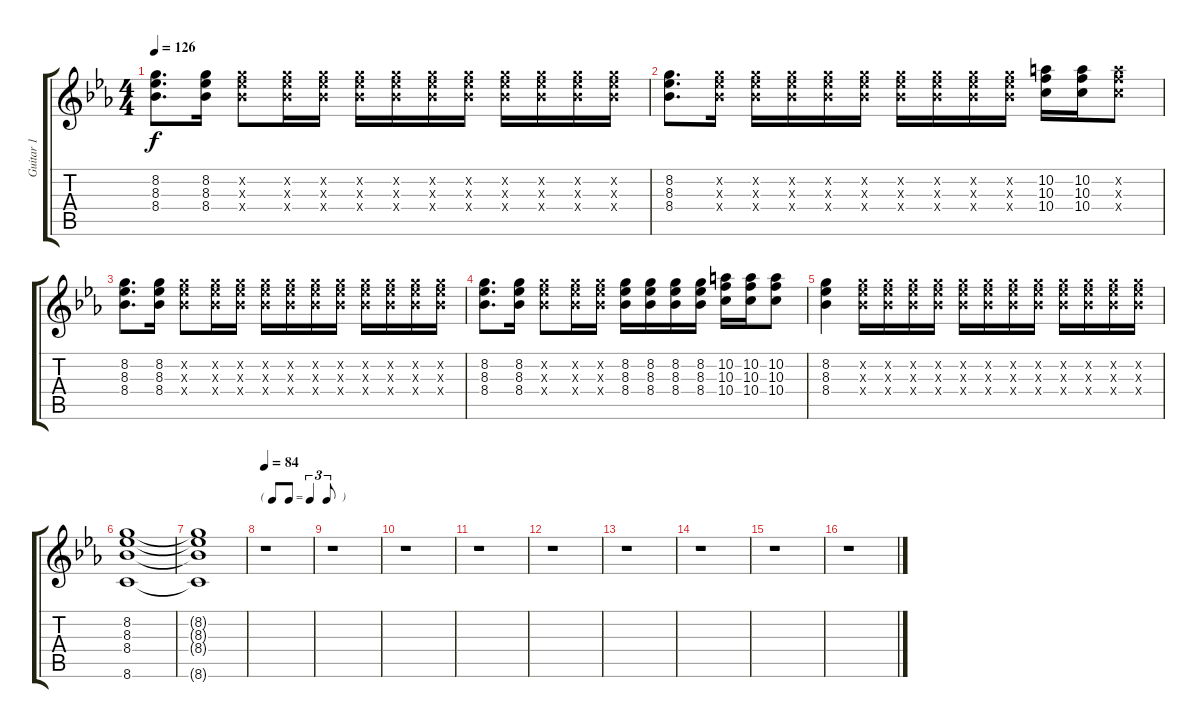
\track ("Guitar 1" "Guitar 1") {instrument distortionguitar}
\staff {score tabs}
\tuning (E4 B3 G3 D3 A2 E2) {hide}
\ts (4 4)
\tempo 126
\clef g2
\ks eb
(8.2 8.3 8.4).8{d dy f} (8.2 8.3 8.4).16 (8.2{x} 8.3{x} 8.4{x}).8 (8.2{x} 8.3{x} 8.4{x}).16 (8.2{x} 8.3{x} 8.4{x}).16 (8.2{x} 8.3{x} 8.4{x}).16 (8.2{x} 8.3{x} 8.4{x}).16 (8.2{x} 8.3{x} 8.4{x}).16 (8.2{x} 8.3{x} 8.4{x}).16 (8.2{x} 8.3{x} 8.4{x}).16 (8.2{x} 8.3{x} 8.4{x}).16 (8.2{x} 8.3{x} 8.4{x}).16 (8.2{x} 8.3{x} 8.4{x}).16 |
(8.2 8.3 8.4).8{d} (8.2{x} 8.3{x} 8.4{x}).16 (8.2{x} 8.3{x} 8.4{x}).16 (8.2{x} 8.3{x} 8.4{x}).16 (8.2{x} 8.3{x} 8.4{x}).16 (8.2{x} 8.3{x} 8.4{x}).16 (8.2{x} 8.3{x} 8.4{x}).16 (8.2{x} 8.3{x} 8.4{x}).16 (8.2{x} 8.3{x} 8.4{x}).16 (8.2{x} 8.3{x} 8.4{x}).16 (10.2 10.3 10.4).16 (10.2 10.3 10.4).16 (10.2{x} 10.3{x} 10.4{x}).8 |
(8.2 8.3 8.4).8{d} (8.2 8.3 8.4).16 (8.2{x} 8.3{x} 8.4{x}).8 (8.2{x} 8.3{x} 8.4{x}).16 (8.2{x} 8.3{x} 8.4{x}).16 (8.2{x} 8.3{x} 8.4{x}).16 (8.2{x} 8.3{x} 8.4{x}).16 (8.2{x} 8.3{x} 8.4{x}).16 (8.2{x} 8.3{x} 8.4{x}).16 (8.2{x} 8.3{x} 8.4{x}).16 (8.2{x} 8.3{x} 8.4{x}).16 (8.2{x} 8.3{x} 8.4{x}).16 (8.2{x} 8.3{x} 8.4{x}).16 |
(8.2 8.3 8.4).8{d} (8.2 8.3 8.4).16 (8.2{x} 8.3{x} 8.4{x}).8 (8.2{x} 8.3{x} 8.4{x}).16 (8.2{x} 8.3{x} 8.4{x}).16 (8.2 8.3 8.4).16 (8.2 8.3 8.4).16 (8.2 8.3 8.4).16 (8.2 8.3 8.4).16 (10.2 10.3 10.4).16 (10.2 10.3 10.4).16 (10.2 10.3 10.4).8 |
(8.2 8.3 8.4).4 (8.2{x} 8.3{x} 8.4{x}).16 (8.2{x} 8.3{x} 8.4{x}).16 (8.2{x} 8.3{x} 8.4{x}).16 (8.2{x} 8.3{x} 8.4{x}).16 (8.2{x} 8.3{x} 8.4{x}).16 (8.2{x} 8.3{x} 8.4{x}).16 (8.2{x} 8.3{x} 8.4{x}).16 (8.2{x} 8.3{x} 8.4{x}).16 (8.2{x} 8.3{x} 8.4{x}).16 (8.2{x} 8.3{x} 8.4{x}).16 (8.2{x} 8.3{x} 8.4{x}).16 (8.2{x} 8.3{x} 8.4{x}).16 |
(8.2 8.3 8.4 8.6).1 |
(8.2{t} 8.3{t} 8.4{t} 8.6{t}).1 |
\tf triplet8th
\tempo 84
r.1 |
r.1 |
r.1 |
r.1 |
r.1 |
r.1 |
r.1 |
r.1 |
r.1
